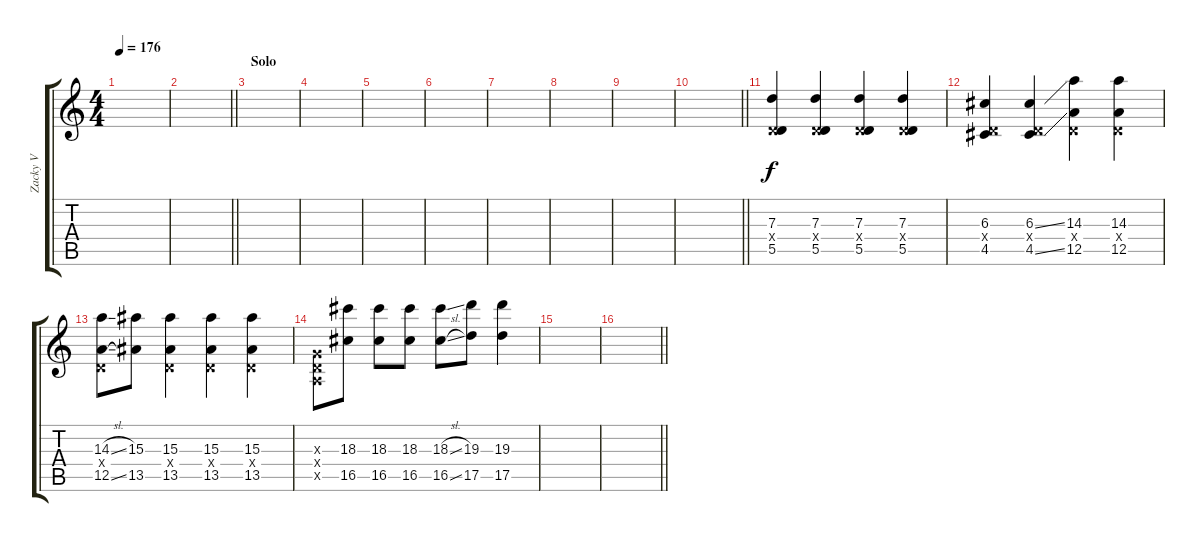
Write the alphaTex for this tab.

\track ("   Zacky Vengeance - Lead" "   Zacky V") {instrument distortionguitar}
\staff {score tabs}
\tuning (E4 B3 G3 D3 A2 D2) {hide}
\ts (4 4)
\tempo 176
\clef g2
\ks c
|
\barLineRight lightlight
|
\section ("" "Solo")
|
|
|
|
|
|
|
\barLineRight lightlight
|
(7.3 0.4{x} 5.5).4 (7.3 0.4{x} 5.5).4 (7.3 0.4{x} 5.5).4 (7.3 0.4{x} 5.5).4 |
(6.3 0.4{x} 4.5).4 (6.3{ss} 0.4{x} 4.5{ss}).4 (14.3 0.4{x} 12.5).4 (14.3 0.4{x} 12.5).4 |
(14.3{sl} 0.4{x} 12.5{sl}).8 (15.3 13.5).8 (15.3 0.4{x} 13.5).4 (15.3 0.4{x} 13.5).4 (15.3 0.4{x} 13.5).4 |
(0.3{x} 0.4{x} 0.5{x}).8 (18.3 16.5).8 (18.3 16.5).8 (18.3 16.5).8 (18.3{sl} 16.5{sl}).8 (19.3 17.5).8 (19.3 17.5).4 |
|
\barLineRight lightlight
